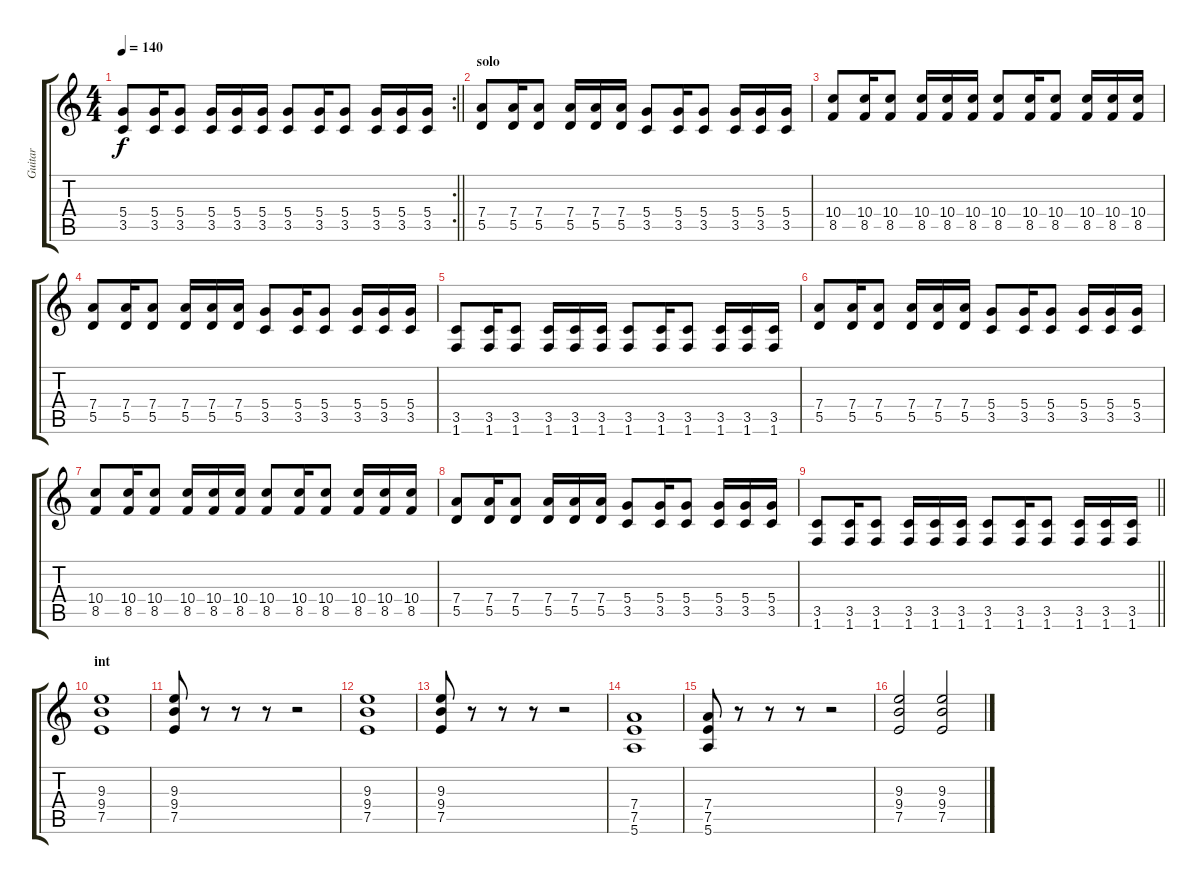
\track ("Guitar" "Guitar") {instrument overdrivenguitar}
\staff {score tabs}
\tuning (E4 B3 G3 D3 A2 E2) {hide}
\rc 2
\ts (4 4)
\tempo 140
\clef g2
\barLineRight lightlight
\ks c
(5.4 3.5).8{dy f} (5.4 3.5).16 (5.4 3.5).8 (5.4 3.5).16 (5.4 3.5).16 (5.4 3.5).16 (5.4 3.5).8 (5.4 3.5).16 (5.4 3.5).8 (5.4 3.5).16 (5.4 3.5).16 (5.4 3.5).16 |
\section ("" "solo")
(7.4 5.5).8 (7.4 5.5).16 (7.4 5.5).8 (7.4 5.5).16 (7.4 5.5).16 (7.4 5.5).16 (5.4 3.5).8 (5.4 3.5).16 (5.4 3.5).8 (5.4 3.5).16 (5.4 3.5).16 (5.4 3.5).16 |
(10.4 8.5).8 (10.4 8.5).16 (10.4 8.5).8 (10.4 8.5).16 (10.4 8.5).16 (10.4 8.5).16 (10.4 8.5).8 (10.4 8.5).16 (10.4 8.5).8 (10.4 8.5).16 (10.4 8.5).16 (10.4 8.5).16 |
(7.4 5.5).8 (7.4 5.5).16 (7.4 5.5).8 (7.4 5.5).16 (7.4 5.5).16 (7.4 5.5).16 (5.4 3.5).8 (5.4 3.5).16 (5.4 3.5).8 (5.4 3.5).16 (5.4 3.5).16 (5.4 3.5).16 |
(3.5 1.6).8 (3.5 1.6).16 (3.5 1.6).8 (3.5 1.6).16 (3.5 1.6).16 (3.5 1.6).16 (3.5 1.6).8 (3.5 1.6).16 (3.5 1.6).8 (3.5 1.6).16 (3.5 1.6).16 (3.5 1.6).16 |
(7.4 5.5).8 (7.4 5.5).16 (7.4 5.5).8 (7.4 5.5).16 (7.4 5.5).16 (7.4 5.5).16 (5.4 3.5).8 (5.4 3.5).16 (5.4 3.5).8 (5.4 3.5).16 (5.4 3.5).16 (5.4 3.5).16 |
(10.4 8.5).8 (10.4 8.5).16 (10.4 8.5).8 (10.4 8.5).16 (10.4 8.5).16 (10.4 8.5).16 (10.4 8.5).8 (10.4 8.5).16 (10.4 8.5).8 (10.4 8.5).16 (10.4 8.5).16 (10.4 8.5).16 |
(7.4 5.5).8 (7.4 5.5).16 (7.4 5.5).8 (7.4 5.5).16 (7.4 5.5).16 (7.4 5.5).16 (5.4 3.5).8 (5.4 3.5).16 (5.4 3.5).8 (5.4 3.5).16 (5.4 3.5).16 (5.4 3.5).16 |
\barLineRight lightlight
(3.5 1.6).8 (3.5 1.6).16 (3.5 1.6).8 (3.5 1.6).16 (3.5 1.6).16 (3.5 1.6).16 (3.5 1.6).8 (3.5 1.6).16 (3.5 1.6).8 (3.5 1.6).16 (3.5 1.6).16 (3.5 1.6).16 |
\section ("" "int")
(9.3 9.4 7.5).1 |
(9.3 9.4 7.5).8 r.8 r.8 r.8 r.2 |
(9.3 9.4 7.5).1 |
(9.3 9.4 7.5).8 r.8 r.8 r.8 r.2 |
(7.4 7.5 5.6).1 |
(7.4 7.5 5.6).8 r.8 r.8 r.8 r.2 |
(9.3 9.4 7.5).2 (9.3 9.4 7.5).2
